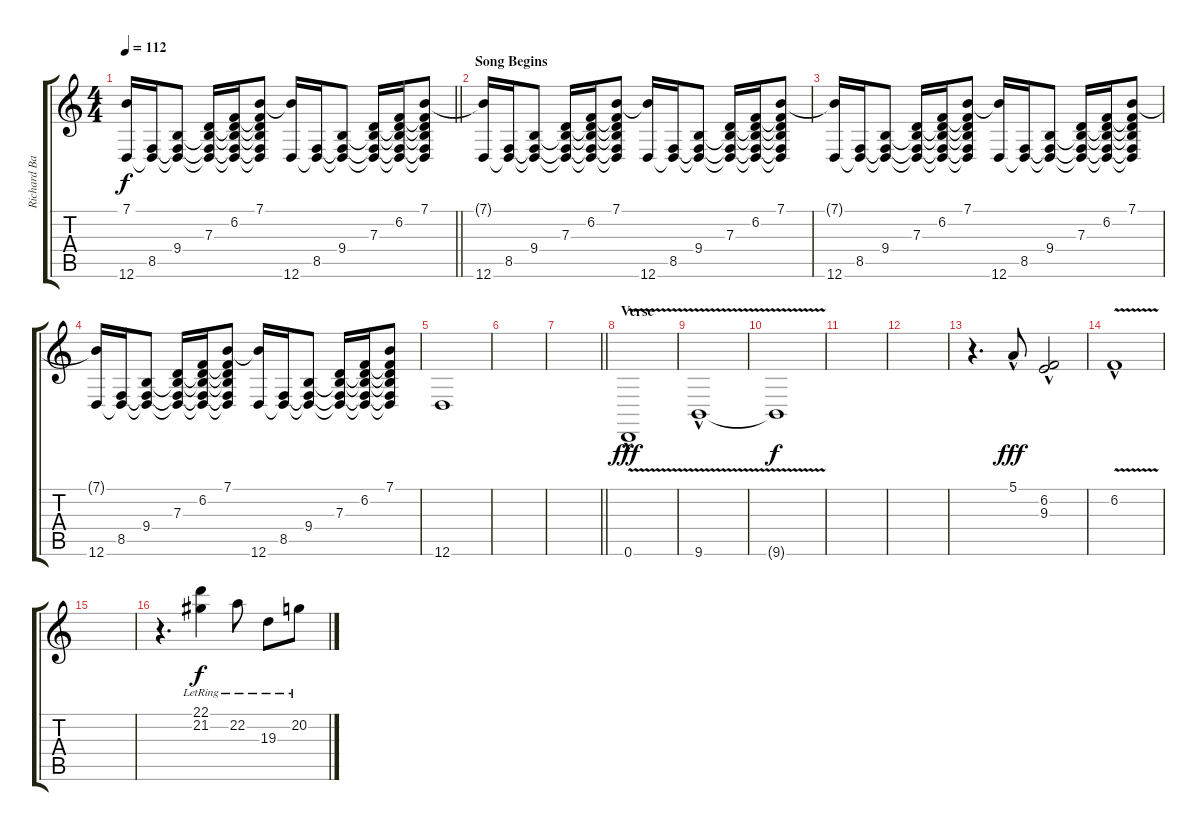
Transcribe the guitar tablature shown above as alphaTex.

\track ("Richard Barbieri - Melody" "Richard Ba") {instrument electricpiano1}
\staff {score tabs}
\tuning (E4 B3 G3 D3 A2 D2) {hide}
\ts (4 4)
\tempo 112
\clef g2
\barLineRight lightlight
\ks c
(7.1{t} 12.6).16{dy f} (8.5 12.6{t}).16 (9.4 8.5{t} 12.6{t}).8 (7.3 9.4{t} 8.5{t} 12.6{t}).16 (6.2 7.3{t} 9.4{t} 8.5{t} 12.6{t}).16 (7.1 6.2{t} 7.3{t} 9.4{t} 8.5{t} 12.6{t}).8 (7.1{t} 12.6).16 (8.5 12.6{t}).16 (9.4 8.5{t} 12.6{t}).8 (7.3 9.4{t} 8.5{t} 12.6{t}).16 (6.2 7.3{t} 9.4{t} 8.5{t} 12.6{t}).16 (7.1 6.2{t} 7.3{t} 9.4{t} 8.5{t} 12.6{t}).8 |
\section ("" "Song Begins")
(7.1{t} 12.6).16 (8.5 12.6{t}).16 (9.4 8.5{t} 12.6{t}).8 (7.3 9.4{t} 8.5{t} 12.6{t}).16 (6.2 7.3{t} 9.4{t} 8.5{t} 12.6{t}).16 (7.1 6.2{t} 7.3{t} 9.4{t} 8.5{t} 12.6{t}).8 (7.1{t} 12.6).16 (8.5 12.6{t}).16 (9.4 8.5{t} 12.6{t}).8 (7.3 9.4{t} 8.5{t} 12.6{t}).16 (6.2 7.3{t} 9.4{t} 8.5{t} 12.6{t}).16 (7.1 6.2{t} 7.3{t} 9.4{t} 8.5{t} 12.6{t}).8 |
(7.1{t} 12.6).16 (8.5 12.6{t}).16 (9.4 8.5{t} 12.6{t}).8 (7.3 9.4{t} 8.5{t} 12.6{t}).16 (6.2 7.3{t} 9.4{t} 8.5{t} 12.6{t}).16 (7.1 6.2{t} 7.3{t} 9.4{t} 8.5{t} 12.6{t}).8 (7.1{t} 12.6).16 (8.5 12.6{t}).16 (9.4 8.5{t} 12.6{t}).8 (7.3 9.4{t} 8.5{t} 12.6{t}).16 (6.2 7.3{t} 9.4{t} 8.5{t} 12.6{t}).16 (7.1 6.2{t} 7.3{t} 9.4{t} 8.5{t} 12.6{t}).8 |
(7.1{t} 12.6).16 (8.5 12.6{t}).16 (9.4 8.5{t} 12.6{t}).8 (7.3 9.4{t} 8.5{t} 12.6{t}).16 (6.2 7.3{t} 9.4{t} 8.5{t} 12.6{t}).16 (7.1 6.2{t} 7.3{t} 9.4{t} 8.5{t} 12.6{t}).8 (7.1{t} 12.6).16 (8.5 12.6{t}).16 (9.4 8.5{t} 12.6{t}).8 (7.3 9.4{t} 8.5{t} 12.6{t}).16 (6.2 7.3{t} 9.4{t} 8.5{t} 12.6{t}).16 (7.1 6.2{t} 7.3{t} 9.4{t} 8.5{t} 12.6{t}).8 |
12.6.1 |
|
\barLineRight lightlight
|
\section ("" "Verse")
0.6{v hac}.1{dy fff volume 16} |
9.6{v hac}.1 |
9.6{t}.1{dy f volume 0} |
|
|
r.4{d} 5.1{hac}.8{dy fff volume 10} (6.2{hac} 9.3{hac}).2 |
6.2{v hac}.1 |
|
r.4{d} (22.1{lr} 21.2).4{dy f} 22.2{lr}.8 19.3{lr}.8 20.2{lr}.8
